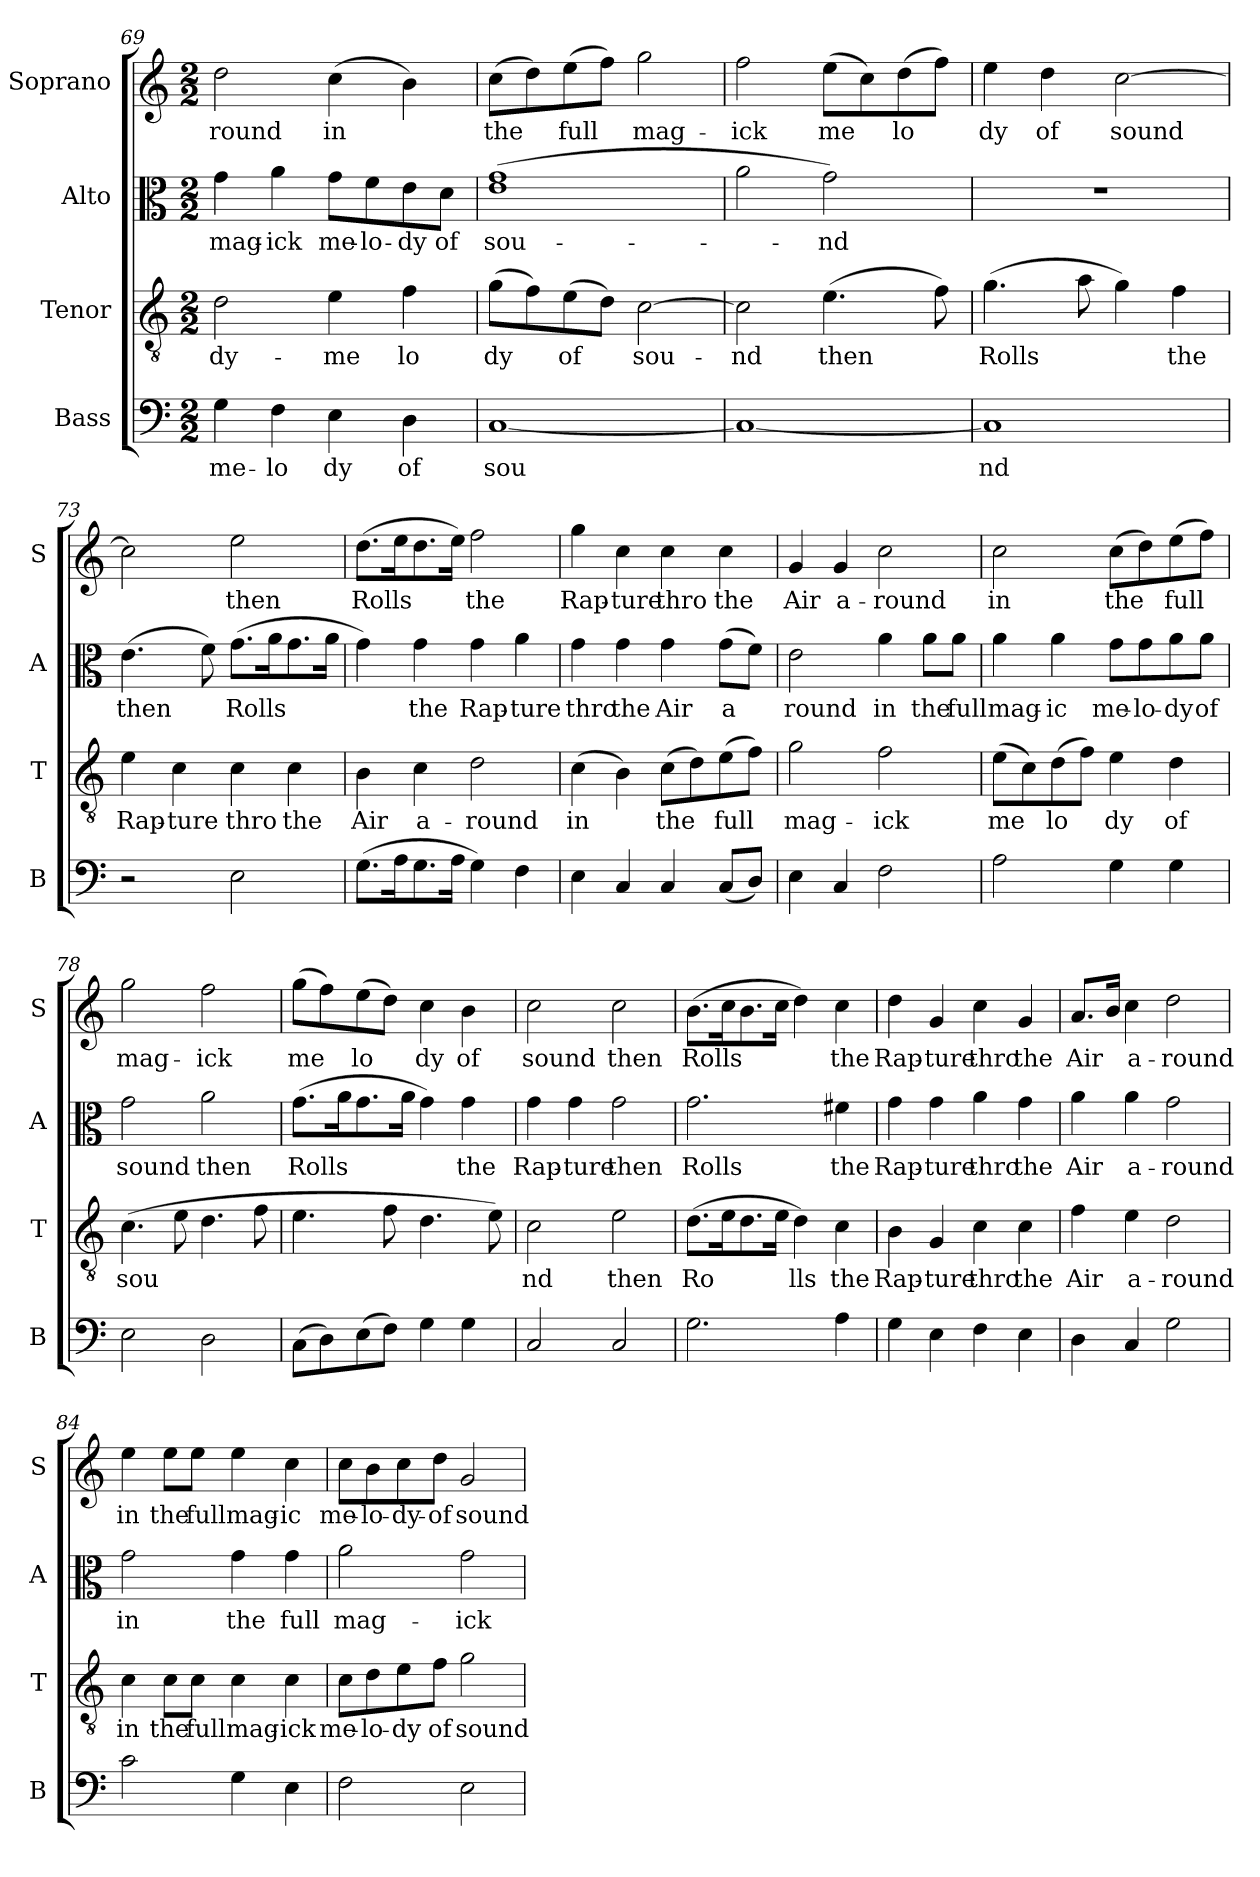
**kern	**text	**kern	**text	**kern	**text	**kern	**text
*part4	*part4	*part3	*part3	*part2	*part2	*part1	*part1
*staff4	*staff4	*staff3	*staff3	*staff2	*staff2	*staff1	*staff1
*I"Bass	*	*I"Tenor	*	*I"Alto	*	*I"Soprano	*
*I'B	*	*I'T	*	*I'A	*	*I'S	*
*clefF4	*	*clefGv2	*	*clefC3	*	*clefG2	*
*k[]	*	*k[]	*	*k[]	*	*k[]	*
*C:	*	*C:	*	*C:	*	*C:	*
*M2/2	*	*M2/2	*	*M2/2	*	*M2/2	*
=69	=69	=69	=69	=69	=69	=69	=69
4G\	me-	2d\	dy-	4g\	mag-	2dd\	-round
4F\	-lo	.	.	4a\	-ick	.	.
4E\	dy	4e\	me	8g\L	me-	(4cc\	in
.	.	.	.	8f\	-lo-	.	.
4D\	of	4f\	lo	8e\	-dy	4b\)	.
.	.	.	.	8d\J	of	.	.
!!LO:PB:g=z
=70	=70	=70	=70	=70	=70	=70	=70
[1C	sou	(8g\L	dy	(1e 1g	sou-	(8cc\L	the
.	.	8f\)	.	.	.	8dd\)	.
.	.	(8e\	of	.	.	(8ee\	full
.	.	8d\J)	.	.	.	8ff\J)	.
.	.	[2c\	sou-	.	.	2gg\	mag-
=71	=71	=71	=71	=71	=71	=71	=71
1C_	.	2c\]	-nd	2a\	.	2ff\	-ick
.	.	(4.e\	then	2g\)	-nd	(8ee\L	me
.	.	.	.	.	.	8cc\)	.
.	.	.	.	.	.	(8dd\	lo
.	.	8f\)	.	.	.	8ff\J)	.
=72	=72	=72	=72	=72	=72	=72	=72
1C]	nd	(4.g\	Rolls	1r	.	4ee\	dy
.	.	.	.	.	.	4dd\	of
.	.	8a\	.	.	.	.	.
.	.	4g\)	.	.	.	[2cc\	sound
.	.	4f\	the	.	.	.	.
=73	=73	=73	=73	=73	=73	=73	=73
2r	.	4e\	Rap-	(4.e\	then	2cc\]	.
.	.	4c\	-ture	.	.	.	.
.	.	.	.	8f\)	.	.	.
2E\	.	4c\	thro	(8.g\L	Rolls	2ee\	then
.	.	.	.	16a\K	.	.	.
.	.	4c\	the	8.g\	.	.	.
.	.	.	.	16a\Jk	.	.	.
!!LO:LB:g=z
=74	=74	=74	=74	=74	=74	=74	=74
(8.G\L	.	4B\	Air	4g\)	.	(8.dd\L	Rolls
16A\K	.	.	.	.	.	16ee\K	.
8.G\	.	4c\	a-	4g\	the	8.dd\	.
16A\Jk	.	.	.	.	.	16ee\Jk)	.
4G\)	.	2d\	-round	4g\	Rap-	2ff\	the
4F\	.	.	.	4a\	-ture	.	.
=75	=75	=75	=75	=75	=75	=75	=75
4E\	.	(4c\	in	4g\	thro	4gg\	Rap-
4C/	.	4B\)	.	4g\	the	4cc\	-ture
4C/	.	(8c\L	the	4g\	Air	4cc\	thro
.	.	8d\)	.	.	.	.	.
(8C/L	.	(8e\	full	(8g\L	a	4cc\	the
8D/J)	.	8f\J)	.	8f\J)	.	.	.
=76	=76	=76	=76	=76	=76	=76	=76
4E\	.	2g\	mag-	2e\	round	4g/	Air
4C/	.	.	.	.	.	4g/	a-
2F\	.	2f\	-ick	4a\	in	2cc\	-round
.	.	.	.	8a\L	the	.	.
.	.	.	.	8a\J	full	.	.
!!LO:PB:g=z
=77	=77	=77	=77	=77	=77	=77	=77
2A\	.	(8e\L	me	4a\	mag-	2cc\	in
.	.	8c\)	.	.	.	.	.
.	.	(8d\	lo	4a\	-ic	.	.
.	.	8f\J)	.	.	.	.	.
4G\	.	4e\	dy	8g\L	me-	(8cc\L	the
.	.	.	.	8g\	-lo-	8dd\)	.
4G\	.	4d\	of	8a\	-dy	(8ee\	full
.	.	.	.	8a\J	of	8ff\J)	.
=78	=78	=78	=78	=78	=78	=78	=78
2E\	.	(4.c\	sou	2g\	sound	2gg\	mag-
.	.	8e\	.	.	.	.	.
2D\	.	4.d\	.	2a\	then	2ff\	-ick
.	.	8f\	.	.	.	.	.
=79	=79	=79	=79	=79	=79	=79	=79
(8C\L	.	4.e\	.	(8.g\L	Rolls	(8gg\L	me
8D\)	.	.	.	.	.	8ff\)	.
.	.	.	.	16a\K	.	.	.
(8E\	.	.	.	8.g\	.	(8ee\	lo
8F\J)	.	8f\	.	.	.	8dd\J)	.
.	.	.	.	16a\Jk	.	.	.
4G\	.	4.d\	.	4g\)	.	4cc\	dy
4G\	.	.	.	4g\	the	4b\	of
.	.	8e\)	.	.	.	.	.
=80	=80	=80	=80	=80	=80	=80	=80
2C/	.	2c\	nd	4g\	Rap-	2cc\	sound
.	.	.	.	4g\	-ture	.	.
2C/	.	2e\	then	2g\	then	2cc\	then
!!LO:LB:g=z
=81	=81	=81	=81	=81	=81	=81	=81
2.G\	.	(8.d\L	Ro	2.g\	Rolls	(8.b\L	Rolls
.	.	16e\K	.	.	.	16cc\K	.
.	.	8.d\	.	.	.	8.b\	.
.	.	16e\Jk	.	.	.	16cc\Jk	.
.	.	4d\)	lls	.	.	4dd\)	.
4A\	.	4c\	the	4f#X\	the	4cc\	the
=82	=82	=82	=82	=82	=82	=82	=82
4G\	.	4B\	Rap-	4g\	Rap-	4dd\	Rap-
4E\	.	4G/	-ture	4g\	-ture	4g/	-ture
4F\	.	4c\	thro	4a\	thro	4cc\	thro
4E\	.	4c\	the	4g\	the	4g/	the
=83	=83	=83	=83	=83	=83	=83	=83
4D\	.	4f\	Air	4a\	Air	8.a/L	Air
.	.	.	.	.	.	16b/Jk	.
4C/	.	4e\	a-	4a\	a-	4cc\	a-
2G\	.	2d\	-round	2g\	-round	2dd\	-round
=84	=84	=84	=84	=84	=84	=84	=84
2c\	.	4c\	in	2g\	in	4ee\	in
.	.	8c\L	the	.	.	8ee\L	the
.	.	8c\J	full	.	.	8ee\J	full
4G\	.	4c\	mag-	4g\	the	4ee\	mag-
4E\	.	4c\	-ick	4g\	full	4cc\	-ic
!!LO:LB:g=z
=85	=85	=85	=85	=85	=85	=85	=85
2F\	.	8c\L	me-	2a\	mag-	8cc\L	me-
.	.	8d\	-lo-	.	.	8b\	-lo-
.	.	8e\	-dy	.	.	8cc\	-dy-
.	.	8f\J	of	.	.	8dd\J	-of
2E\	.	2g\	sound	2g\	-ick	2g/	sound
=	=	=	=	=	=	=	=
*-	*-	*-	*-	*-	*-	*-	*-
